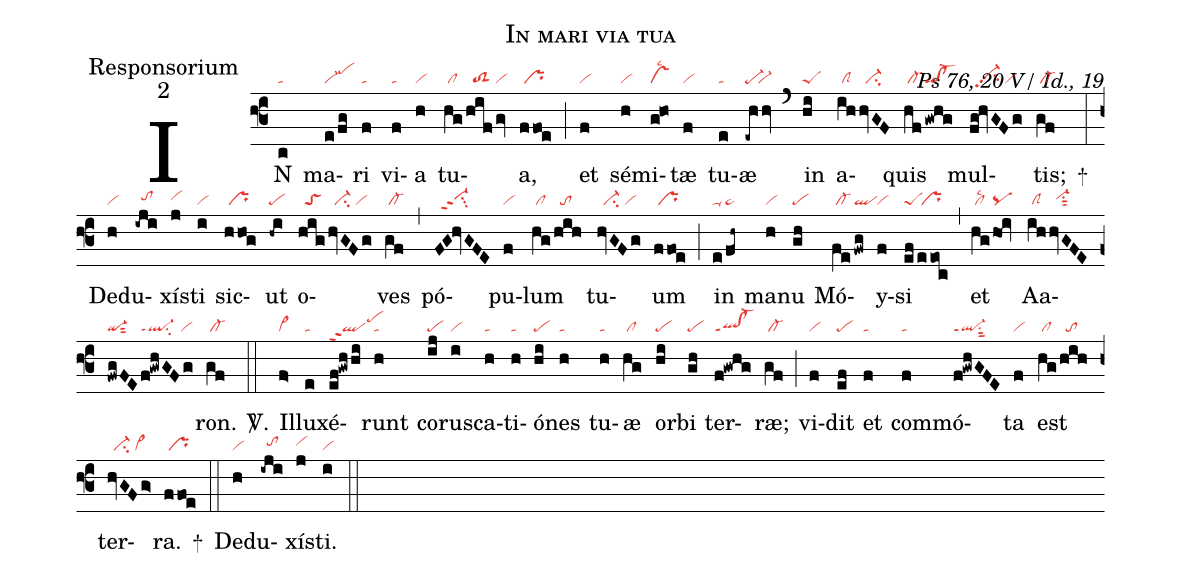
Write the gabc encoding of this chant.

name:In mari via tua;
office-part:Responsorium;
mode:2;
commentary:Ps 76, 20 V/ Id., 19;
nabc-lines:1;
%%
(f3)
IN(c|ta) ma(e/fg|vi-pehj)ri(f|ta) vi(f|ta)a(h|vi) tu(hg|/cl|/hif|//toS2|/gv|vi)a,(ffoe|/pr) (;)
et(f|vi) sé(h|vi)mi(g!ho|vslsc2)tæ(f|vi) tu(e|ta)æ(-ehhv|pe-``vi-) (`)
in(hi|peS) a(ih|/clS|hvGF|//ci-)quis(hf|/cl-|!gwhg|qi!cl-) mul(fg!hvGFg|//vi-hhpp2su2/vi)tis;(gf|/cl-) +(:)
De(h|vi)du(-iji|//tohh)xís(j|vihh)ti(i|vi) sic(hhog|/pr)ut(-hi|pe) o(hig|//toS|/hvGFg|//vi-su2/vi)ves(gf|/cl-) (,)
pó(FG!hvGFE|//vi-hhppt2su3)pu(f|vi)lum(hg|/cl|/hih|//to) tu(hvGFg|//vi-su2/vi)um(ffoe|/pr) (;)
in(e|ta-|/fh~|pe~) ma(h|vi)nu(gh|pe) Mó(fe|/cl-|!fwg|ql)y(f|vi)si(ef|peS|/eeoc|/pr) (,)
et(hg|/cllsc2|/hOi|pq) Aa(ih|/clS|hvGFE|//vi-hhsu1sut2|/fwgFE|qi-sut2|/f!gwhGFg|ql-ppt1su2/vi)ron.(gf|/cl-) <sp>V/</sp>.(::)
Il(f>|vi>)lu(e|ta)xé(ef!gwhhi|qlppt2pehj)runt(h|ta) co(ij|pe)rus(i|vi)ca(h|ta)ti(h|ta)ó(hi|pe)nes(h|ta) tu(h|ta)æ(hg|/cl) or(hi|pe)bi(gh|pe) ter(f!gwhg|ql!cl-ppt1)ræ;(gf|/cl-) (;)
vi(f|vi)dit(ef|pe) et(f|ta) com(f|ta)mó(f!gwhGFE|ql-ppt1su1sut2)ta(f|vi) est(hg|/cl|/hih|//to) ter(hvGFg>|//vi-su2/vi>)ra.(ffoe|/pr) +(::)
De(h|vi)du(-iji|//tohh)xís(j|vihh)ti.(i|vi) (::)
